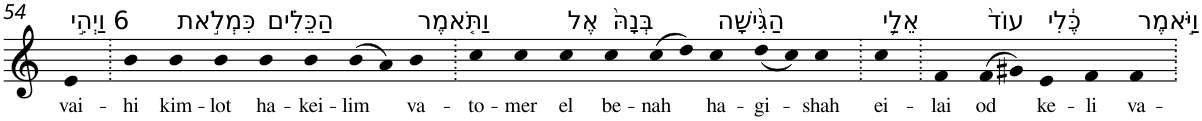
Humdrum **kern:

**kern	**text
*part1	*part1
*staff1	*staff1
*I"Piano	*
*I'Pno	*
!!LO:PB:g=z
*clefG2	*
*k[]	*
=54	=54
!LO:TX:a:t=6 וַיְהִ֣י	!
!	!LO:LY:b
4e	vai-
=55.	=55.
!	!LO:LY:b
4b	-hi
!LO:TX:a:t=כִּמְלֹ֣את	!
!	!LO:LY:b
4b	kim-
!	!LO:LY:b
4b	-lot
!LO:TX:a:t=הַכֵּלִ֗ים	!
!	!LO:LY:b
4b	ha-
!	!LO:LY:b
4b	-kei-
!	!LO:LY:b
(>8b	-lim
8a)	.
!LO:TX:a:t=וַתֹּ֤אמֶר	!
!	!LO:LY:b
4b	va-
=56.	=56.
!	!LO:LY:b
4cc	-to-
!	!LO:LY:b
4cc	-mer
!LO:TX:a:t=אֶל	!
!	!LO:LY:b
4cc	el
!LO:TX:a:t=בְּנָהּ֙	!
!	!LO:LY:b
4cc	be-
!	!LO:LY:b
(>8cc	-nah
8dd)	.
!LO:TX:a:t=הַגִּ֨ישָׁה	!
!	!LO:LY:b
4cc	ha-
!	!LO:LY:b
(<8dd	-gi-
8cc)	.
!	!LO:LY:b
4cc	-shah
=57.	=57.
!LO:TX:a:t=אֵלַ֥י	!
!	!LO:LY:b
4cc	ei-
=58.	=58.
!	!LO:LY:b
4f	-lai
!LO:TX:a:t=עוֹד֙	!
!	!LO:LY:b
(>8f	od
8g#X)	.
!LO:TX:a:t=כֶּ֔לִי	!
!	!LO:LY:b
4e	ke-
!	!LO:LY:b
4f	-li
!LO:TX:a:t=וַיֹּ֣אמֶר	!
!	!LO:LY:b
4f	va-
=.	=.
*-	*-
